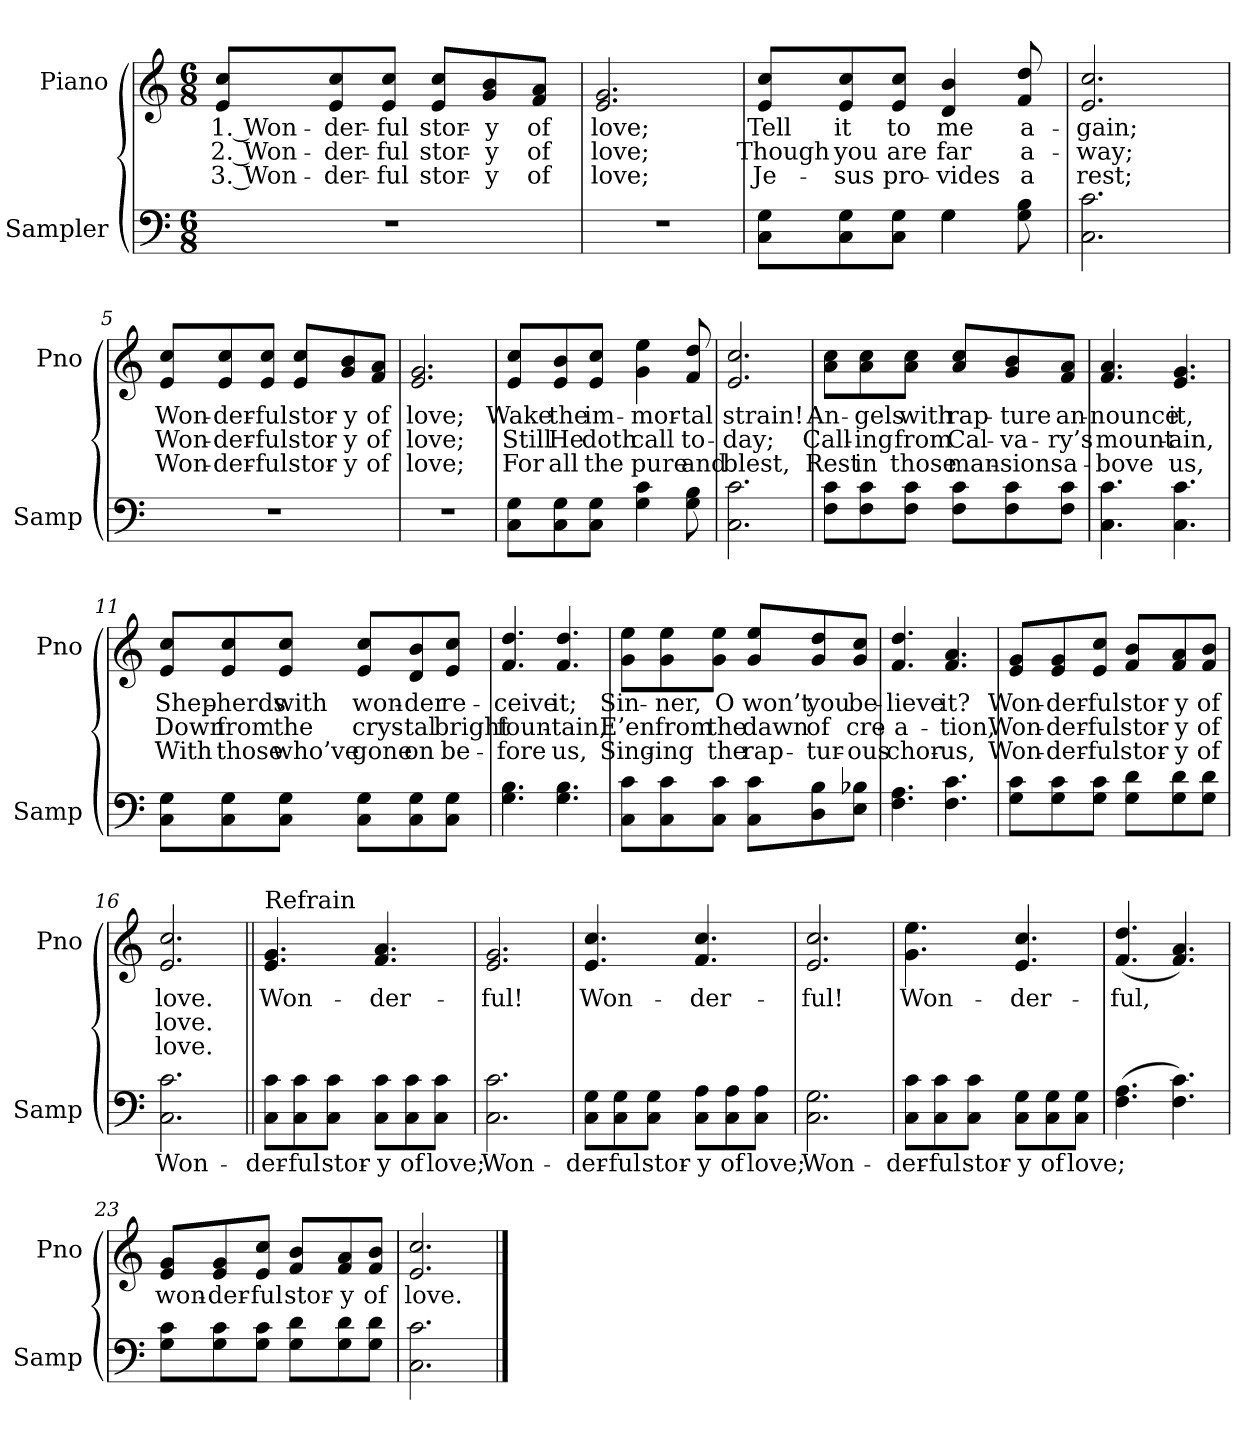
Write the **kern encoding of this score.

**kern	**text	**kern	**text	**text	**text
*part2	*part2	*part1	*part1	*part1	*part1
*staff2	*staff2	*staff1	*staff1	*staff1	*staff1
*I"Sampler	*	*I"Piano	*	*	*
*I'Samp	*	*I'Pno	*	*	*
*clefF4	*	*clefG2	*	*	*
*M6/8	*	*M6/8	*	*	*
=1	=1	=1	=1	=1	=1
!LO:N:vis=1	!	!	!	!	!
2.r	.	8e/ 8cc/L	1. Won-	2. Won-	3. Won-
.	.	8e/ 8cc/	-der-	-der-	-der-
.	.	8e/ 8cc/J	-ful	-ful	-ful
.	.	8e/ 8cc/L	stor-	stor-	stor-
.	.	8g/ 8b/	-y	-y	-y
.	.	8f/ 8a/J	of	of	of
=2	=2	=2	=2	=2	=2
!LO:N:vis=1	!	!	!	!	!
2.r	.	2.e 2.g	love;	love;	love;
=3	=3	=3	=3	=3	=3
*^	*	*	*	*	*
8C\ 8G\L	4.ryy	.	8e/ 8cc/L	Tell	Though	Je-
8C\ 8G\	.	.	8e/ 8cc/	it	you	-sus
8C\ 8G\J	.	.	8e/ 8cc/J	to	are	pro-
4G\	4G	.	4d 4b	me	far	-vides
8G 8B	8ryy	.	8f 8dd	a-	a-	a
*v	*v	*	*	*	*	*
=4	=4	=4	=4	=4	=4
2.C 2.c	.	2.e 2.cc	-gain;	-way;	rest;
=5	=5	=5	=5	=5	=5
!LO:N:vis=1	!	!	!	!	!
2.r	.	8e/ 8cc/L	Won-	Won-	Won-
.	.	8e/ 8cc/	-der-	-der-	-der-
.	.	8e/ 8cc/J	-ful	-ful	-ful
.	.	8e/ 8cc/L	stor-	stor-	stor-
.	.	8g/ 8b/	-y	-y	-y
.	.	8f/ 8a/J	of	of	of
=6	=6	=6	=6	=6	=6
!LO:N:vis=1	!	!	!	!	!
2.r	.	2.e 2.g	love;	love;	love;
=7	=7	=7	=7	=7	=7
8C\ 8G\L	.	8e/ 8cc/L	Wake	Still	For
8C\ 8G\	.	8e/ 8b/	the	He	all
8C\ 8G\J	.	8e/ 8cc/J	im-	doth	the
4G 4c	.	4g 4ee	-mor-	call	pure
8G 8B	.	8f 8dd	-tal	to-	and
=8	=8	=8	=8	=8	=8
2.C 2.c	.	2.e 2.cc	strain!	-day;	blest,
=9	=9	=9	=9	=9	=9
8F\ 8c\L	.	8a\ 8cc\L	An-	Call-	Rest
8F\ 8c\	.	8a\ 8cc\	-gels	-ing	in
8F\ 8c\J	.	8a\ 8cc\J	with	from	those
8F\ 8c\L	.	8a/ 8cc/L	rap-	Cal-	man-
8F\ 8c\	.	8g/ 8b/	-ture	-va-	-sions
8F\ 8c\J	.	8f/ 8a/J	an-	-ry’s	a-
=10	=10	=10	=10	=10	=10
4.C 4.c	.	4.f 4.a	-nounce	mount-	-bove
4.C 4.c	.	4.e 4.g	it,	-ain,	us,
=11	=11	=11	=11	=11	=11
8C\ 8G\L	.	8e/ 8cc/L	Shep-	Down	With
8C\ 8G\	.	8e/ 8cc/	-herds	from	those
8C\ 8G\J	.	8e/ 8cc/J	with	the	who’ve
8C\ 8G\L	.	8e/ 8cc/L	won-	crys-	gone
8C\ 8G\	.	8d/ 8b/	-der	-tal	on
8C\ 8G\J	.	8e/ 8cc/J	re-	bright	be-
=12	=12	=12	=12	=12	=12
4.G 4.B	.	4.f 4.dd	-ceive	foun-	-fore
4.G 4.B	.	4.f 4.dd	it;	-tain,	us,
=13	=13	=13	=13	=13	=13
8C\ 8c\L	.	8g\ 8ee\L	Sin-	E’en	Sing-
8C\ 8c\	.	8g\ 8ee\	-ner,	from	-ing
8C\ 8c\J	.	8g\ 8ee\J	O	the	the
8C\ 8c\L	.	8g/ 8ee/L	won’t	dawn	rap-
8D\ 8B\	.	8g/ 8dd/	you	of	-tur-
8E\ 8B-X\J	.	8g/ 8cc/J	be-	cre-	-ous
=14	=14	=14	=14	=14	=14
4.F 4.A	.	4.f 4.dd	-lieve	-a-	chor-
4.F 4.c	.	4.f 4.a	it?	-tion,	-us,
=15	=15	=15	=15	=15	=15
8G\ 8c\L	.	8e/ 8g/L	Won-	Won-	Won-
8G\ 8c\	.	8e/ 8g/	-der-	-der-	-der-
8G\ 8c\J	.	8e/ 8cc/J	-ful	-ful	-ful
8G\ 8d\L	.	8f/ 8b/L	stor-	stor-	stor-
8G\ 8d\	.	8f/ 8a/	-y	-y	-y
8G\ 8d\J	.	8f/ 8b/J	of	of	of
=16	=16	=16	=16	=16	=16
2.C 2.c	Won-	2.e 2.cc	love.	love.	love.
=17||	=17||	=17||	=17||	=17||	=17||
!	!	!LO:TX:t=Refrain	!	!	!
8C\ 8c\L	-der-	4.e 4.g	Won-	.	.
8C\ 8c\	-ful	.	.	.	.
8C\ 8c\J	stor-	.	.	.	.
8C\ 8c\L	-y	4.f 4.a	-der-	.	.
8C\ 8c\	of	.	.	.	.
8C\ 8c\J	love;	.	.	.	.
=18	=18	=18	=18	=18	=18
2.C 2.c	Won-	2.e 2.g	-ful!	.	.
=19	=19	=19	=19	=19	=19
8C\ 8G\L	-der-	4.e 4.cc	Won-	.	.
8C\ 8G\	-ful	.	.	.	.
8C\ 8G\J	stor-	.	.	.	.
8C\ 8A\L	-y	4.f 4.cc	-der-	.	.
8C\ 8A\	of	.	.	.	.
8C\ 8A\J	love;	.	.	.	.
=20	=20	=20	=20	=20	=20
2.C 2.G	Won-	2.e 2.cc	-ful!	.	.
=21	=21	=21	=21	=21	=21
8C\ 8c\L	-der-	4.g 4.ee	Won-	.	.
8C\ 8c\	-ful	.	.	.	.
8C\ 8c\J	stor-	.	.	.	.
8C\ 8G\L	-y	4.e 4.cc	-der-	.	.
8C\ 8G\	of	.	.	.	.
8C\ 8G\J	love;	.	.	.	.
=22	=22	=22	=22	=22	=22
(4.F 4.A	.	(4.f 4.dd	-ful,	.	.
4.F 4.c)	.	4.f 4.a)	.	.	.
=23	=23	=23	=23	=23	=23
8G\ 8c\L	.	8e/ 8g/L	won-	.	.
8G\ 8c\	.	8e/ 8g/	-der-	.	.
8G\ 8c\J	.	8e/ 8cc/J	-ful	.	.
8G\ 8d\L	.	8f/ 8b/L	stor-	.	.
8G\ 8d\	.	8f/ 8a/	-y	.	.
8G\ 8d\J	.	8f/ 8b/J	of	.	.
=24	=24	=24	=24	=24	=24
2.C 2.c	.	2.e 2.cc	love.	.	.
==	==	==	==	==	==
*-	*-	*-	*-	*-	*-
